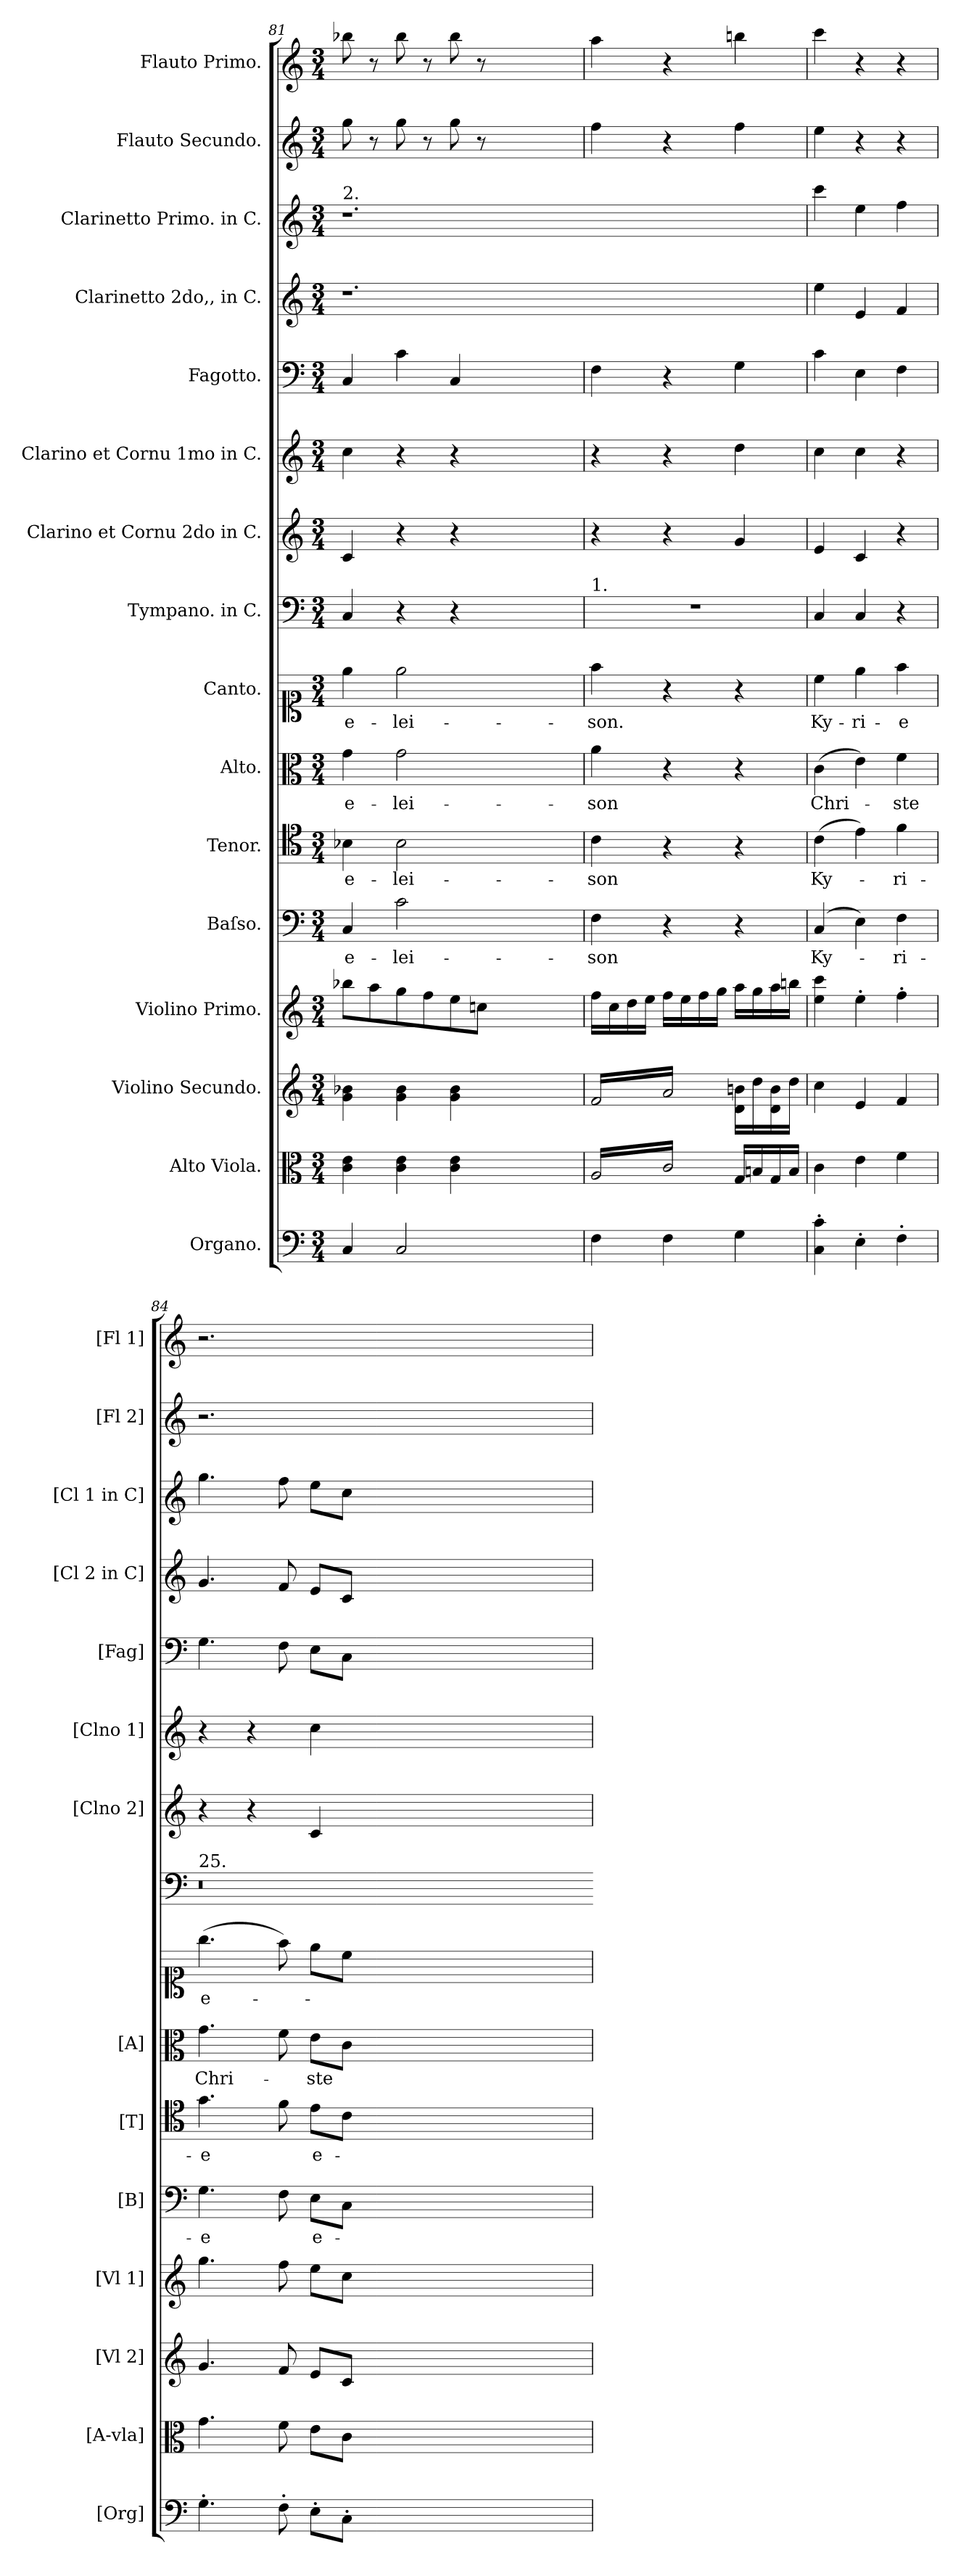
**kern	**kern	**kern	**kern	**kern	**text	**kern	**text	**kern	**text	**kern	**text	**kern	**kern	**kern	**kern	**kern	**kern	**kern	**kern
*part16	*part15	*part14	*part13	*part12	*part12	*part11	*part11	*part10	*part10	*part9	*part9	*part8	*part7	*part6	*part5	*part4	*part3	*part2	*part1
*staff16	*staff15	*staff14	*staff13	*staff12	*staff12	*staff11	*staff11	*staff10	*staff10	*staff9	*staff9	*staff8	*staff7	*staff6	*staff5	*staff4	*staff3	*staff2	*staff1
*I"Organo.	*I"Alto Viola.	*I"Violino Secundo.	*I"Violino Primo.	*I"Baſso.	*	*I"Tenor.	*	*I"Alto.	*	*I"Canto.	*	*I"Tympano. in C.	*I"Clarino et Cornu 2do in C.	*I"Clarino et Cornu 1mo in C.	*I"Fagotto.	*I"Clarinetto 2do,, in C.	*I"Clarinetto Primo. in C.	*I"Flauto Secundo.	*I"Flauto Primo.
*I'[Org]	*I'[A-vla]	*I'[Vl 2]	*I'[Vl 1]	*I'[B]	*	*I'[T]	*	*I'[A]	*	*	*	*	*I'[Clno 2]	*I'[Clno 1]	*I'[Fag]	*I'[Cl 2 in C]	*I'[Cl 1 in C]	*I'[Fl 2]	*I'[Fl 1]
*clefF4	*clefC3	*clefG2	*clefG2	*clefF4	*	*clefC4	*	*clefC3	*	*clefC1	*	*clefF4	*clefG2	*clefG2	*clefF4	*clefG2	*clefG2	*clefG2	*clefG2
*k[]	*k[]	*k[]	*k[]	*k[]	*	*k[]	*	*k[]	*	*k[]	*	*k[]	*k[]	*k[]	*k[]	*k[]	*k[]	*k[]	*k[]
*a:	*a:	*a:	*a:	*a:	*	*a:	*	*a:	*	*a:	*	*a:	*a:	*a:	*a:	*a:	*a:	*a:	*a:
*M3/4	*M3/4	*M3/4	*M3/4	*M3/4	*	*M3/4	*	*M3/4	*	*M3/4	*	*M3/4	*M3/4	*M3/4	*M3/4	*M3/4	*M3/4	*M3/4	*M3/4
=81	=81	=81	=81	=81	=81	=81	=81	=81	=81	=81	=81	=81	=81	=81	=81	=81	=81	=81	=81
!	!	!	!	!	!	!	!	!	!	!	!	!	!	!	!	!	!LO:TX:a:t=2.	!	!
4C/	4c\ 4e\	4g\ 4b-X\	8bb-X\L	4C/	e-	4B-X\	e-	4g\	e-	4ee\	e-	4C/	4c/	4cc\	4C/	1.r	1.r	8gg\	8bb-X\
.	.	.	8aa\	.	.	.	.	.	.	.	.	.	.	.	.	.	.	8r	8r
2C/	4c\ 4e\	4g\ 4b-\	8gg\	2c\	-lei-	2B-\	-lei-	2g\	-lei-	2ee\	-lei-	4r	4r	4r	4c\	.	.	8gg\	8bb-\
.	.	.	8ff\	.	.	.	.	.	.	.	.	.	.	.	.	.	.	8r	8r
.	4c\ 4e\	4g\ 4b-\	8ee\	.	.	.	.	.	.	.	.	4r	4r	4r	4C/	.	.	8gg\	8bb-\
.	.	.	8ccn\J	.	.	.	.	.	.	.	.	.	.	.	.	.	.	8r	8r
2.ryy	2.ryy	2.ryy	2.ryy	2.ryy	.	2.ryy	.	2.ryy	.	2.ryy	.	2.ryy	2.ryy	2.ryy	2.ryy	.	.	2.ryy	2.ryy
=82	=82	=82	=82	=82	=82	=82	=82	=82	=82	=82	=82	=82	=82	=82	=82	=82-	=82-	=82	=82
!	!	!	!	!	!	!	!	!	!	!	!	!LO:TX:a:t=1.	!	!	!	!	!	!	!
*	*tremolo	*	*	*	*	*	*	*	*	*	*	*	*	*	*	*	*	*	*
*	*	*tremolo	*	*	*	*	*	*	*	*	*	*	*	*	*	*	*	*	*
4F\	16A/LL	16f/LL	16ff\LL	4F\	-son	4c\	-son	4a\	-son	4ff\	-son.	2.r	4r	4r	4F\	2.ryy	2.ryy	4ff\	4aa\
.	16c/	16a/	16cc\	.	.	.	.	.	.	.	.	.	.	.	.	.	.	.	.
.	16A/	16f/	16dd\	.	.	.	.	.	.	.	.	.	.	.	.	.	.	.	.
.	16c/	16a/	16ee\JJ	.	.	.	.	.	.	.	.	.	.	.	.	.	.	.	.
4F\	16A/	16f/	16ff\LL	4r	.	4r	.	4r	.	4r	.	.	4r	4r	4r	.	.	4r	4r
.	16c/	16a/	16ee\	.	.	.	.	.	.	.	.	.	.	.	.	.	.	.	.
.	16A/	16f/	16ff\	.	.	.	.	.	.	.	.	.	.	.	.	.	.	.	.
.	16c/JJ	16a/JJ	16gg\JJ	.	.	.	.	.	.	.	.	.	.	.	.	.	.	.	.
*	*	*Xtremolo	*	*	*	*	*	*	*	*	*	*	*	*	*	*	*	*	*
*	*Xtremolo	*	*	*	*	*	*	*	*	*	*	*	*	*	*	*	*	*	*
4G\	16G/LL	16d\ 16bn\LL	16aa\LL	4r	.	4r	.	4r	.	4r	.	.	4g/	4dd\	4G\	.	.	4ff\	4bbn\
.	16Bn/	16dd\	16gg\	.	.	.	.	.	.	.	.	.	.	.	.	.	.	.	.
.	16G/	16d\ 16b\	16aa\	.	.	.	.	.	.	.	.	.	.	.	.	.	.	.	.
.	16B/JJ	16dd\JJ	16bbn\JJ	.	.	.	.	.	.	.	.	.	.	.	.	.	.	.	.
=83	=83	=83	=83	=83	=83	=83	=83	=83	=83	=83	=83	=83	=83	=83	=83	=83	=83	=83	=83
4C'>\ 4c'>\	4c\	4cc\	4ee\ 4ccc\	(>4C/	Ky-	(>4c\	Ky-	(>4c\	Chri-	4cc\	Ky-	4C/	4e/	4cc\	4c\	4ee\	4ccc\	4ee\	4ccc\
4E'>\	4e\	4e/	4ee'>\	4E\)	.	4e\)	.	4e\)	.	4ee\	-ri-	4C/	4c/	4cc\	4E\	4e/	4ee\	4r	4r
4F'>\	4f\	4f/	4ff'>\	4F\	-ri-	4f\	-ri-	4f\	-ste	4ff\	-e	4r	4r	4r	4F\	4f/	4ff\	4r	4r
=84	=84	=84	=84	=84	=84	=84	=84	=84	=84	=84	=84	=84	=84	=84	=84	=84	=84	=84	=84
!	!	!	!	!	!	!	!	!	!	!	!	!LO:TX:a:t=25.	!	!	!	!	!	!	!
4.G'>\	4.g\	4.g/	4.gg\	4.G\	-e	4.g\	-e	4.g\	Chri-	(>4.gg\	e-	0.r	4r	4r	4.G\	4.g/	4.gg\	2.r	2.r
.	.	.	.	.	.	.	.	.	.	.	.	.	4r	4r	.	.	.	.	.
8F'>\	8f\	8f/	8ff\	8F\	.	8f\	.	8f\	.	8ff\)	.	.	.	.	8F\	8f/	8ff\	.	.
8E'>\L	8e\L	8e/L	8ee\L	8E\L	e-	8e\L	e-	8e\L	-ste	8ee\L	.	.	4c/	4cc\	8E\L	8e/L	8ee\L	.	.
8C'>\J	8c\J	8c/J	8cc\J	8C\J	.	8c\J	.	8c\J	.	8cc\J	.	.	.	.	8C\J	8c/J	8cc\J	.	.
0ryy	0ryy	0ryy	0ryy	0ryy	.	0ryy	.	0ryy	.	0ryy	.	.	0ryy	0ryy	0ryy	0ryy	0ryy	0ryy	0ryy
4ryy	4ryy	4ryy	4ryy	4ryy	.	4ryy	.	4ryy	.	4ryy	.	.	4ryy	4ryy	4ryy	4ryy	4ryy	4ryy	4ryy
=	=	=	=	=	=	=	=	=	=	=	=	=-	=	=	=	=	=	=	=
*-	*-	*-	*-	*-	*-	*-	*-	*-	*-	*-	*-	*-	*-	*-	*-	*-	*-	*-	*-
